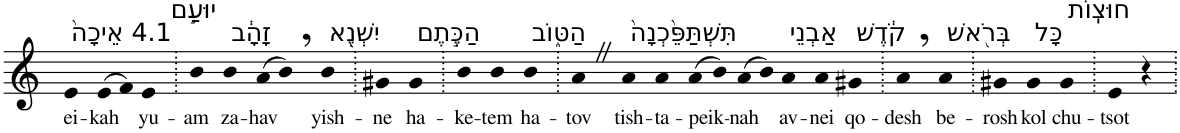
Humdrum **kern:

**kern	**text
*part1	*part1
*staff1	*staff1
*I"Piano	*
*I'Pno	*
*clefG2	*
*k[]	*
=1	=1
!LO:TX:a:t=4.1 אֵיכָה֙	!
!	!LO:LY:b
4e	ei-
!	!LO:LY:b
(>8e	-kah
8f)	.
!LO:TX:a:t=יוּעַ֣ם	!
!	!LO:LY:b
4e	yu-
=2.	=2.
!	!LO:LY:b
4b	-am
!LO:TX:a:t=זָהָ֔ב	!
!	!LO:LY:b
4b	za-
!	!LO:LY:b
(>8a	-hav
8b,)	.
!LO:TX:a:t=יִשְׁנֶ֖א	!
!	!LO:LY:b
4b	yish-
=3.	=3.
!	!LO:LY:b
4g#X	-ne
!LO:TX:a:t=הַכֶּ֣תֶם	!
!	!LO:LY:b
4g#	ha-
=4.	=4.
!	!LO:LY:b
4b	-ke-
!	!LO:LY:b
4b	-tem
!LO:TX:a:t=הַטּ֑וֹב	!
!	!LO:LY:b
4b	ha-
=5.	=5.
!	!LO:LY:b
4aZ	-tov
!LO:TX:a:t=תִּשְׁתַּפֵּ֙כְנָה֙	!
!	!LO:LY:b
4a	tish-
!	!LO:LY:b
4a	-ta-
!	!LO:LY:b
(>8a	-peik-
8b)	.
!	!LO:LY:b
(>8a	-nah
8b)	.
!LO:TX:a:t=אַבְנֵי	!
!	!LO:LY:b
4a	av-
!	!LO:LY:b
4a	-nei
!LO:TX:a:t=קֹ֔דֶשׁ	!
!	!LO:LY:b
4g#X	qo-
=6.	=6.
!	!LO:LY:b
4a,	-desh
!LO:TX:a:t=בְּרֹ֖אשׁ	!
!	!LO:LY:b
4a	be-
=7.	=7.
!	!LO:LY:b
4g#X	-rosh
!LO:TX:a:t=כָּל	!
!	!LO:LY:b
4g#	kol
!LO:TX:a:t=חוּצֽוֹת	!
!	!LO:LY:b
4g#	chu-
=8.	=8.
!	!LO:LY:b
4e	-tsot
4r	.
=.	=.
*-	*-
